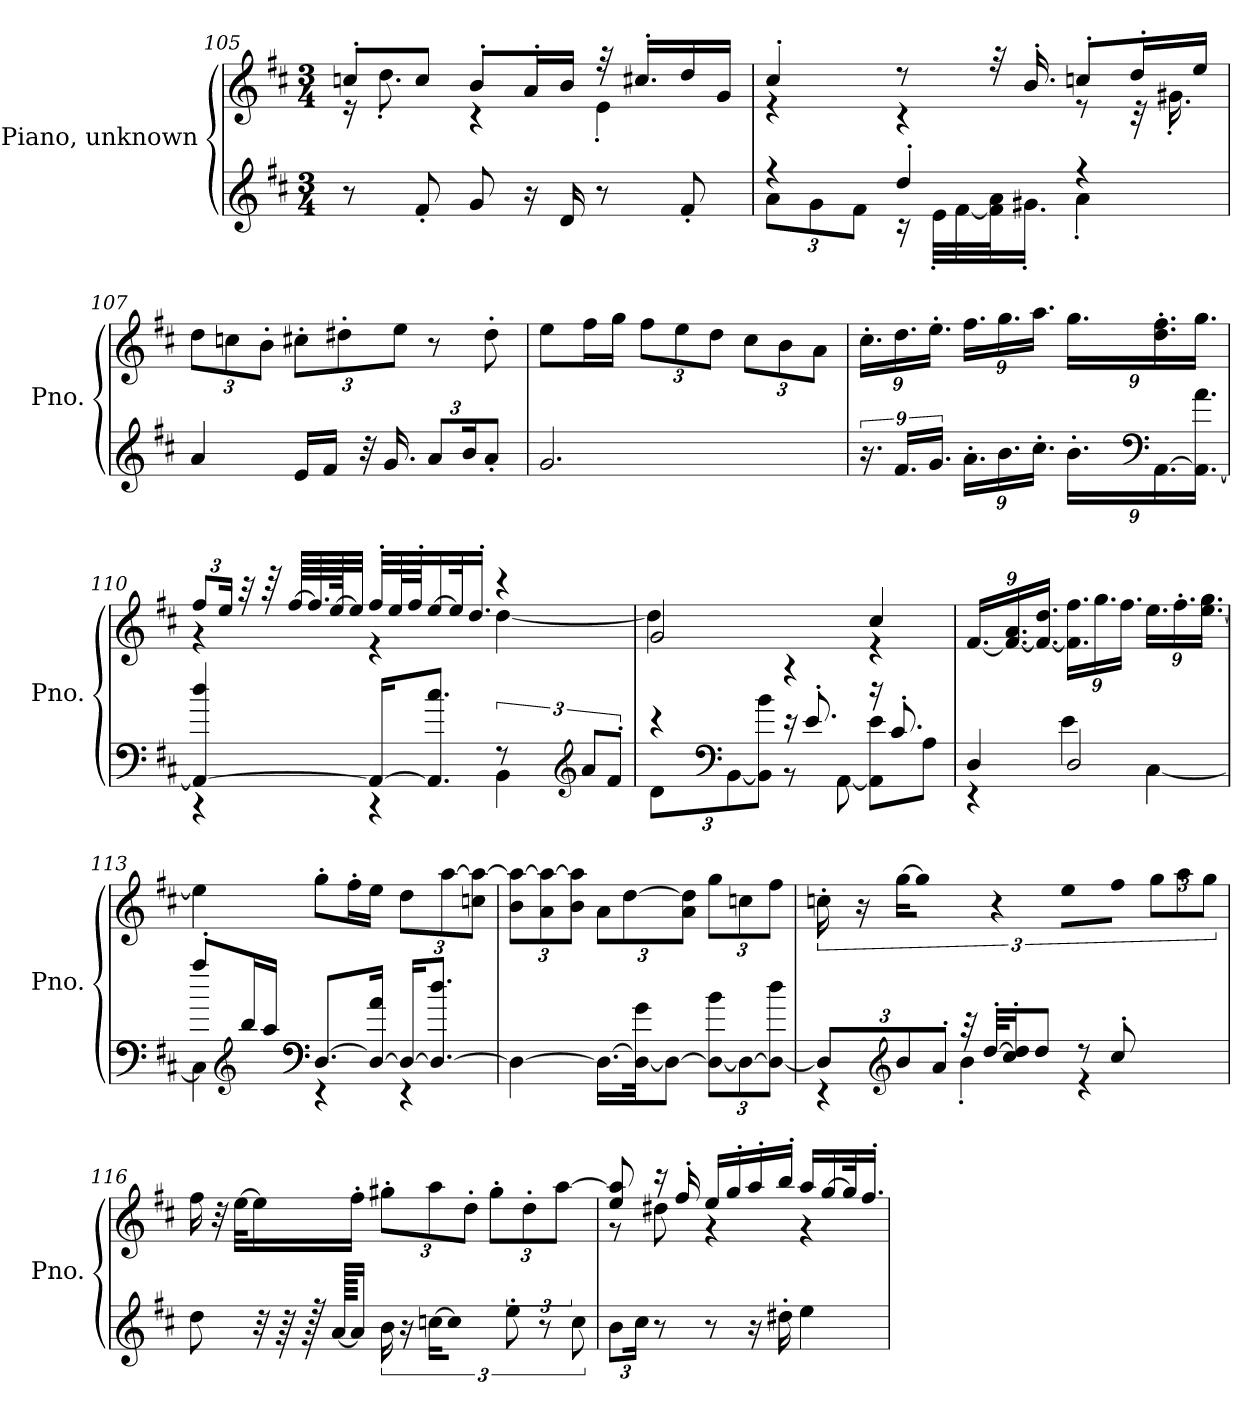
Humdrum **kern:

**kern	**kern
*part1	*part1
*staff2	*staff1
*I"Piano, unknown	*
*I'Pno.	*
*clefG2	*clefG2
*k[f#c#]	*k[f#c#]
*M3/4	*M3/4
=105	=105
*	*^
8r	8ccn'/L	16r
.	.	8.dd'\
8f#'/	8cc/J	.
8g/	8b'/L	4r
16r	16a'/L	.
16d/	16b/JJ	.
8r	32r	4e'\
.	16.cc#X'/LL	.
8f#'/	16dd/	.
.	16g/JJ	.
!!LO:PB:g=z	!!
=106	=106	=106
*^	*	*
*	*Xbrackettup	*	*
4r	12a\L	4cc#'/	4r
.	12g\	.	.
.	12f#\J	.	.
4dd'/	16r	8r	4r
.	32e'\LLL	.	.
.	[32f#\	.	.
.	32f#\] 32a\J	32r	.
.	16.g#X'\JJ	16.b'/	.
4r	4a'\	8ccn'/L	8r
.	.	16dd'/L	32r
.	.	.	16.g#X'\
.	.	16ee/JJ	.
*v	*v	*	*
*	*v	*v
=107	=107
*	*Xbrackettup
4a/	12dd\L
.	12ccn\
.	12b'\J
16e/LL	12cc#X'\L
16f#/JJ	.
.	12dd#X'\
32r	.
16.g/	.
.	12ee\J
12a/L	8r
24b/K	.
8a'/J	8dd#'\
=108	=108
2.g/	8ee\L
.	16ff#\L
.	16gg\JJ
.	12ff#\L
.	12ee\
.	12dd\J
.	12cc#\L
.	12b\
.	12a\J
!!LO:LB:g=z
=109	=109
*brackettup	*
18.r	18.cc#'\LL
18.f#/LL	18.dd\
18.g/JJ	18.ee'\JJ
18.a'\LL	18.ff#\LL
18.b\	18.gg\
18.cc#'\JJ	18.aa\JJ
18.b'\LL	18.gg\LL
*clefF4	*
[18.AA\	18.dd\' 18.ff#\'
18.AA\_ 18.a\JJ	18.gg\JJ
=110	=110
*^	*^
4AA/_ 4dd/	4r	12ff#/L	4r
.	.	24ee/Jk	.
.	.	32r	.
.	.	64r	.
.	.	[64ff#/LLLL	.
.	.	64.ff#/]	.
.	.	[128ee/JK	.
.	.	32ee/JJJ]	.
16AA/KL_	4r	32ff#'/LLL	4r
.	.	64ee/L	.
.	.	64ff#'/JJ	.
8.AA/] 8.cc#/J	.	[16ee/	.
.	.	32ee/K]	.
.	.	16.dd'/JJ	.
12r	4BB\	4r	[4dd\
*clefG2	*	*	*
12a/L	.	.	.
12f#'/J	.	.	.
!!LO:LB:g=z	!!
=111	=111	=111	=111
*	*Xbrackettup	*	*
4r	12d\L	2g/	4dd\]
*clefF4	*	*	*
.	[12BB\	.	.
.	12BB\] 12b\J	.	.
16r	8r	.	4r
8.e'/	.	.	.
.	[8AA\	.	.
16r	8AA\] 8e\L	4cc#/	4r
8.c#'/	.	.	.
.	8A\J	.	.
*	*	*v	*v
=112	=112	=112
4D/	4r	[18.f#/LL
.	.	18.f#/_ 18.a/
.	.	18.f#/_ 18.dd/JJ
2D/	4e\	18.f#\] 18.ff#\LL
.	.	18.gg\
.	.	18.ff#\JJ
.	[4C#\	18.ee\LL
.	.	18.ff#'\
.	.	[18.ee\ 18.gg\JJ
=113	=113	=113
8aa'/L	4C#\]	4ee\]
*clefG2	*	*
16bb/L	.	.
16aa/JJ	.	.
*clefF4	*	*
[8.D/L	4r	8gg'\L
.	.	16ff#'\L
16D/_ 16a/Jk	.	16ee\JJ
16D/KL_	4r	12dd\L
8.D/_ 8.dd/J	.	.
.	.	[12aa\
.	.	12ccn\ 12aa\_J
*v	*v	*
!!LO:LB:g=z
=114	=114
4D\_	12b\ 12aa\_L
.	12a\ 12aa\_
.	12b\ 12aa\]J
16.D\LL_	12a\L
.	[12dd\
32D\_ 32g\JK	.
8D\J_	.
.	12a\ 12dd\]J
12D\_ 12b\L	12gg\L
12D\_	12ccn\
12D\_ 12dd\J	12ff#\J
=115	=115
*^	*
*	*	*brackettup
12D/L]	4r	24ccn'\
.	.	24r
*clefG2	*	*
12b/	.	[24gg\KL
.	.	8gg\J]
12a'/J	.	.
32r	4b'\	16r
[32dd'/KLL	.	.
16cc#/' 16dd/]'J	.	16ee\KL
8dd/J	.	8ff#\J
*	*	*Xbrackettup
8r	4r	12gg\L
.	.	12aa\
8cc#'/	.	.
.	.	12gg\J
*v	*v	*
=116	=116
8dd\	16ff#\
.	32r
.	[32ee\KLL
32r	16ee\]
64r	.
128r	.
[128a/KKKLL	.
16a/JJ]	16ff#'\JJ
*brackettup	*
24b\	12gg#X'\L
24r	.
[24ccn\KL	12aa\
8cc\J]	.
.	12dd'\J
12ee'\	12gg#'\L
12r	12dd'\
12cc\	[12aa\J
!!LO:LB:g=z
=117	=117
*Xbrackettup	*
*	*^
12b\L	8ee/ 8aa/]	8r
24cc#\Jk	.	.
8r	16r	8dd#X\
.	16ff#'/	.
8r	16ee/LL	4r
.	16gg'/	.
16r	16aa'/	.
16dd#X'\	16bb'/JJ	.
4ee\	16aa/LL	4r
.	[16gg/	.
.	32gg/K]	.
.	16.ff#'/JJ	.
*	*v	*v
=	=
*-	*-
